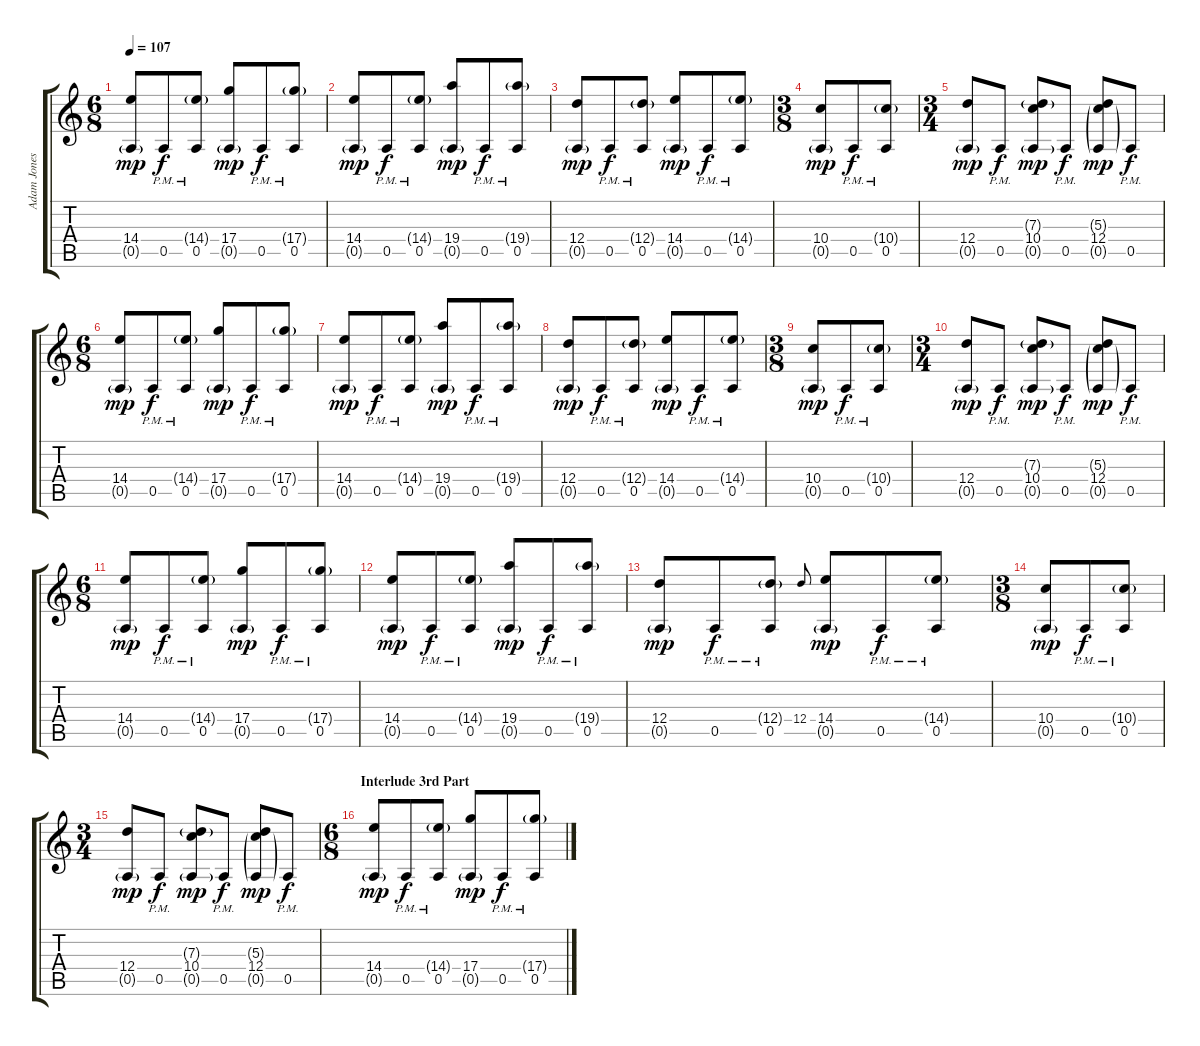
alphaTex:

\track ("Adam Jones" "Adam Jones") {instrument distortionguitar}
\staff {score tabs}
\tuning (E4 B3 G3 D3 A2 D2) {hide}
\ts (6 8)
\tempo 107
\clef g2
\ks c
(14.4 0.5{g}).8{dy mp} 0.5{pm}.8{dy f} (14.4{g} 0.5{pm}).8 (17.4 0.5{g}).8{dy mp} 0.5{pm}.8{dy f} (17.4{g} 0.5{pm}).8 |
(14.4 0.5{g}).8{dy mp} 0.5{pm}.8{dy f} (14.4{g} 0.5{pm}).8 (19.4 0.5{g}).8{dy mp} 0.5{pm}.8{dy f} (19.4{g} 0.5{pm}).8 |
(12.4 0.5{g}).8{dy mp} 0.5{pm}.8{dy f} (12.4{g} 0.5{pm}).8 (14.4 0.5{g}).8{dy mp} 0.5{pm}.8{dy f} (14.4{g} 0.5{pm}).8 |
\ts (3 8)
(10.4 0.5{g}).8{dy mp} 0.5{pm}.8{dy f} (10.4{g} 0.5{pm}).8 |
\ts (3 4)
(12.4 0.5{g}).8{dy mp} 0.5{pm}.8{dy f} (7.3{g} 10.4 0.5{g}).8{dy mp} 0.5{pm}.8{dy f} (5.3{g} 12.4 0.5{g}).8{dy mp} 0.5{pm}.8{dy f} |
\ts (6 8)
(14.4 0.5{g}).8{dy mp} 0.5{pm}.8{dy f} (14.4{g} 0.5{pm}).8 (17.4 0.5{g}).8{dy mp} 0.5{pm}.8{dy f} (17.4{g} 0.5{pm}).8 |
(14.4 0.5{g}).8{dy mp} 0.5{pm}.8{dy f} (14.4{g} 0.5{pm}).8 (19.4 0.5{g}).8{dy mp} 0.5{pm}.8{dy f} (19.4{g} 0.5{pm}).8 |
(12.4 0.5{g}).8{dy mp} 0.5{pm}.8{dy f} (12.4{g} 0.5{pm}).8 (14.4 0.5{g}).8{dy mp} 0.5{pm}.8{dy f} (14.4{g} 0.5{pm}).8 |
\ts (3 8)
(10.4 0.5{g}).8{dy mp} 0.5{pm}.8{dy f} (10.4{g} 0.5{pm}).8 |
\ts (3 4)
(12.4 0.5{g}).8{dy mp} 0.5{pm}.8{dy f} (7.3{g} 10.4 0.5{g}).8{dy mp} 0.5{pm}.8{dy f} (5.3{g} 12.4 0.5{g}).8{dy mp} 0.5{pm}.8{dy f} |
\ts (6 8)
(14.4 0.5{g}).8{dy mp} 0.5{pm}.8{dy f} (14.4{g} 0.5{pm}).8 (17.4 0.5{g}).8{dy mp} 0.5{pm}.8{dy f} (17.4{g} 0.5{pm}).8 |
(14.4 0.5{g}).8{dy mp} 0.5{pm}.8{dy f} (14.4{g} 0.5{pm}).8 (19.4 0.5{g}).8{dy mp} 0.5{pm}.8{dy f} (19.4{g} 0.5{pm}).8 |
(12.4 0.5{g}).8{dy mp} 0.5{pm}.8{dy f} (12.4{g} 0.5{pm}).8 12.4.8{gr onbeat} (14.4 0.5{g}).8{dy mp} 0.5{pm}.8{dy f} (14.4{g} 0.5{pm}).8 |
\ts (3 8)
(10.4 0.5{g}).8{dy mp} 0.5{pm}.8{dy f} (10.4{g} 0.5{pm}).8 |
\ts (3 4)
(12.4 0.5{g}).8{dy mp} 0.5{pm}.8{dy f} (7.3{g} 10.4 0.5{g}).8{dy mp} 0.5{pm}.8{dy f} (5.3{g} 12.4 0.5{g}).8{dy mp} 0.5{pm}.8{dy f} |
\ts (6 8)
\section ("" "Interlude 3rd Part")
(14.4 0.5{g}).8{dy mp} 0.5{pm}.8{dy f} (14.4{g} 0.5{pm}).8 (17.4 0.5{g}).8{dy mp} 0.5{pm}.8{dy f} (17.4{g} 0.5{pm}).8
